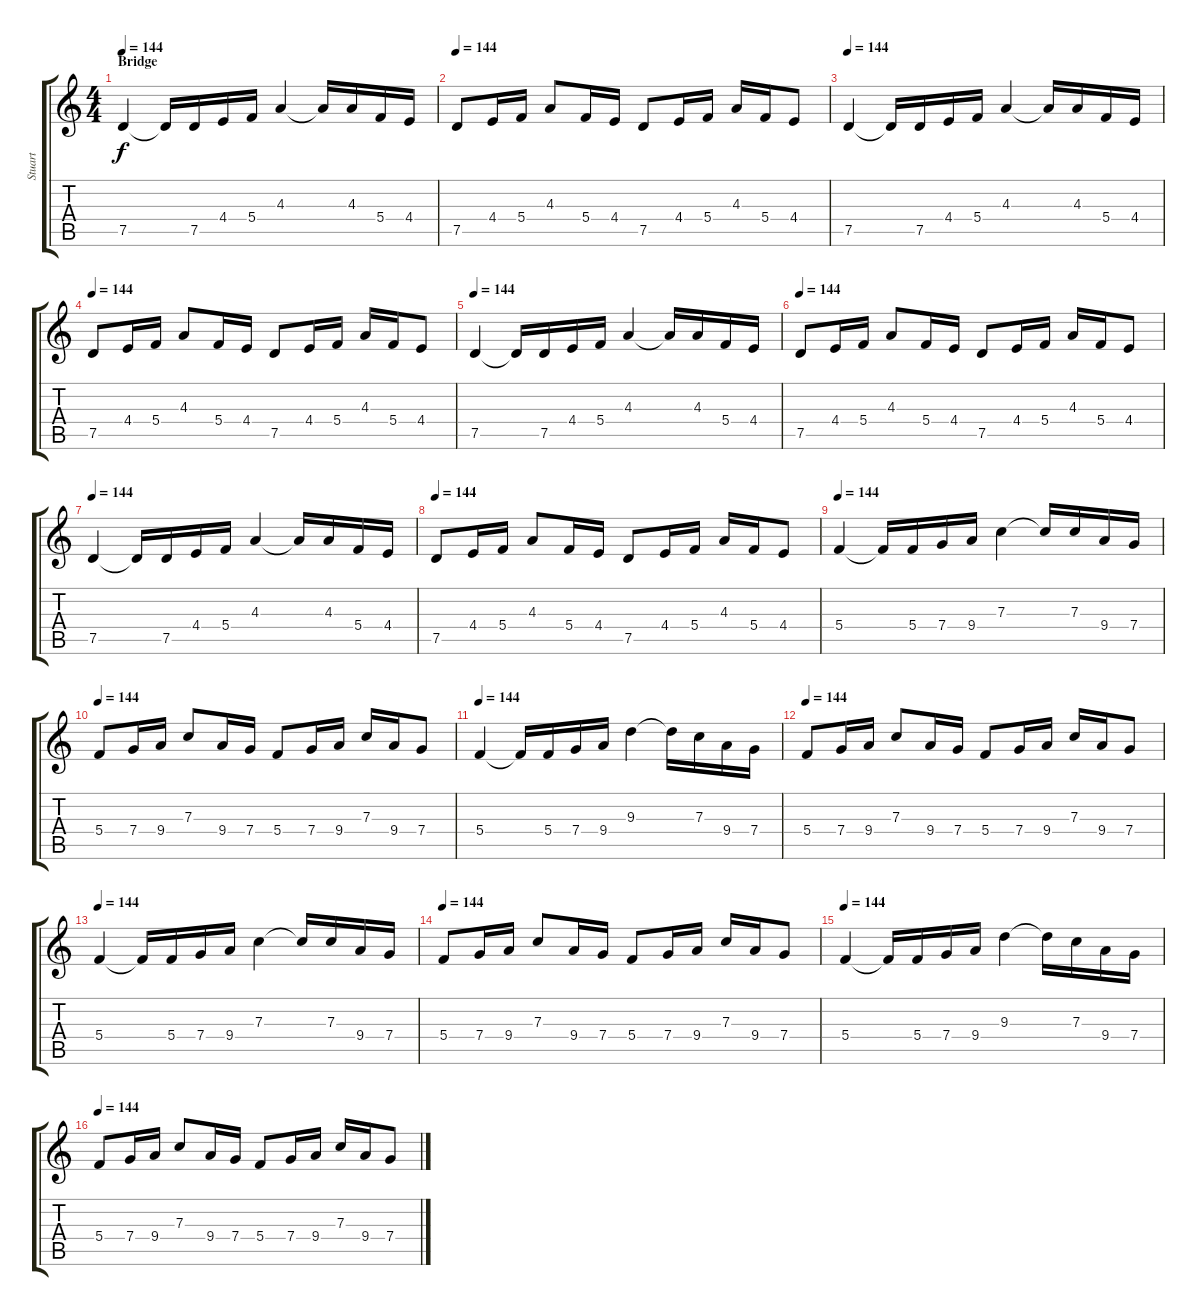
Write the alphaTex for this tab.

\track ("Stuart" "Stuart") {instrument distortionguitar}
\staff {score tabs}
\tuning (D4 A3 F3 C3 G2 D2) {hide}
\ts (4 4)
\section ("" "Bridge")
\tempo 144
\clef g2
\ks c
7.5.4{dy f} 7.5{t}.16 7.5.16 4.4.16 5.4.16 4.3.4 4.3{t}.16 4.3.16 5.4.16 4.4.16 |
\tempo 144
7.5.8 4.4.16 5.4.16 4.3.8 5.4.16 4.4.16 7.5.8 4.4.16 5.4.16 4.3.16 5.4.16 4.4.8 |
\tempo 144
7.5.4 7.5{t}.16 7.5.16 4.4.16 5.4.16 4.3.4 4.3{t}.16 4.3.16 5.4.16 4.4.16 |
\tempo 144
7.5.8 4.4.16 5.4.16 4.3.8 5.4.16 4.4.16 7.5.8 4.4.16 5.4.16 4.3.16 5.4.16 4.4.8 |
\tempo 144
7.5.4 7.5{t}.16 7.5.16 4.4.16 5.4.16 4.3.4 4.3{t}.16 4.3.16 5.4.16 4.4.16 |
\tempo 144
7.5.8 4.4.16 5.4.16 4.3.8 5.4.16 4.4.16 7.5.8 4.4.16 5.4.16 4.3.16 5.4.16 4.4.8 |
\tempo 144
7.5.4 7.5{t}.16 7.5.16 4.4.16 5.4.16 4.3.4 4.3{t}.16 4.3.16 5.4.16 4.4.16 |
\tempo 144
7.5.8 4.4.16 5.4.16 4.3.8 5.4.16 4.4.16 7.5.8 4.4.16 5.4.16 4.3.16 5.4.16 4.4.8 |
\tempo 144
5.4.4 5.4{t}.16 5.4.16 7.4.16 9.4.16 7.3.4 7.3{t}.16 7.3.16 9.4.16 7.4.16 |
\tempo 144
5.4.8 7.4.16 9.4.16 7.3.8 9.4.16 7.4.16 5.4.8 7.4.16 9.4.16 7.3.16 9.4.16 7.4.8 |
\tempo 144
5.4.4 5.4{t}.16 5.4.16 7.4.16 9.4.16 9.3.4 9.3{t}.16 7.3.16 9.4.16 7.4.16 |
\tempo 144
5.4.8 7.4.16 9.4.16 7.3.8 9.4.16 7.4.16 5.4.8 7.4.16 9.4.16 7.3.16 9.4.16 7.4.8 |
\tempo 144
5.4.4 5.4{t}.16 5.4.16 7.4.16 9.4.16 7.3.4 7.3{t}.16 7.3.16 9.4.16 7.4.16 |
\tempo 144
5.4.8 7.4.16 9.4.16 7.3.8 9.4.16 7.4.16 5.4.8 7.4.16 9.4.16 7.3.16 9.4.16 7.4.8 |
\tempo 144
5.4.4 5.4{t}.16 5.4.16 7.4.16 9.4.16 9.3.4 9.3{t}.16 7.3.16 9.4.16 7.4.16 |
\tempo 144
5.4.8 7.4.16 9.4.16 7.3.8 9.4.16 7.4.16 5.4.8 7.4.16 9.4.16 7.3.16 9.4.16 7.4.8
